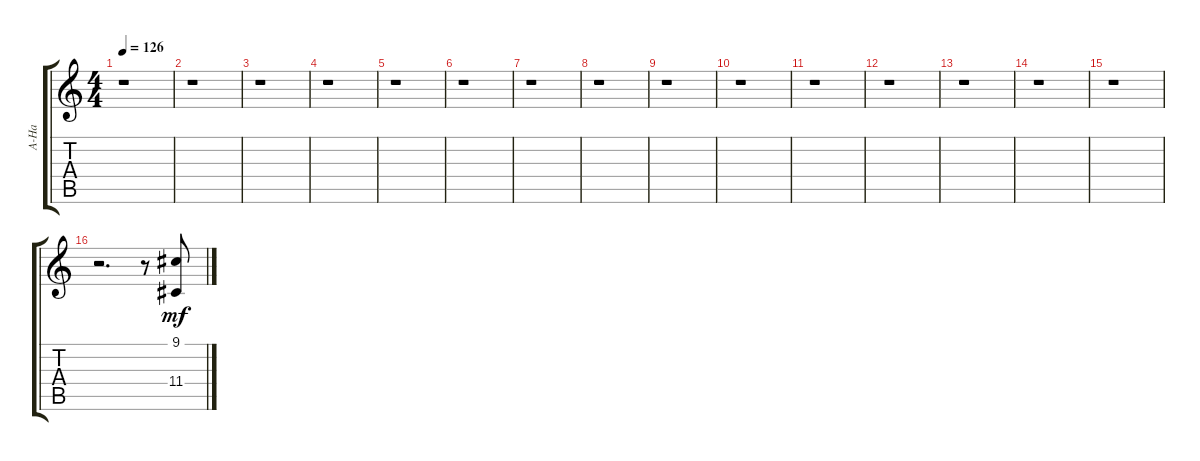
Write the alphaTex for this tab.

\track ("A-Ha" "A-Ha") {instrument choiraahs}
\staff {score tabs}
\tuning (E4 B3 G3 D3 A2 E2) {hide}
\ts (4 4)
\tempo 126
\clef g2
\ks c
r.1{dy mf} |
r.1 |
r.1 |
r.1 |
r.1 |
r.1 |
r.1 |
r.1 |
r.1 |
r.1 |
r.1 |
r.1 |
r.1 |
r.1 |
r.1 |
r.2{d} r.8 (9.1 11.4).8
